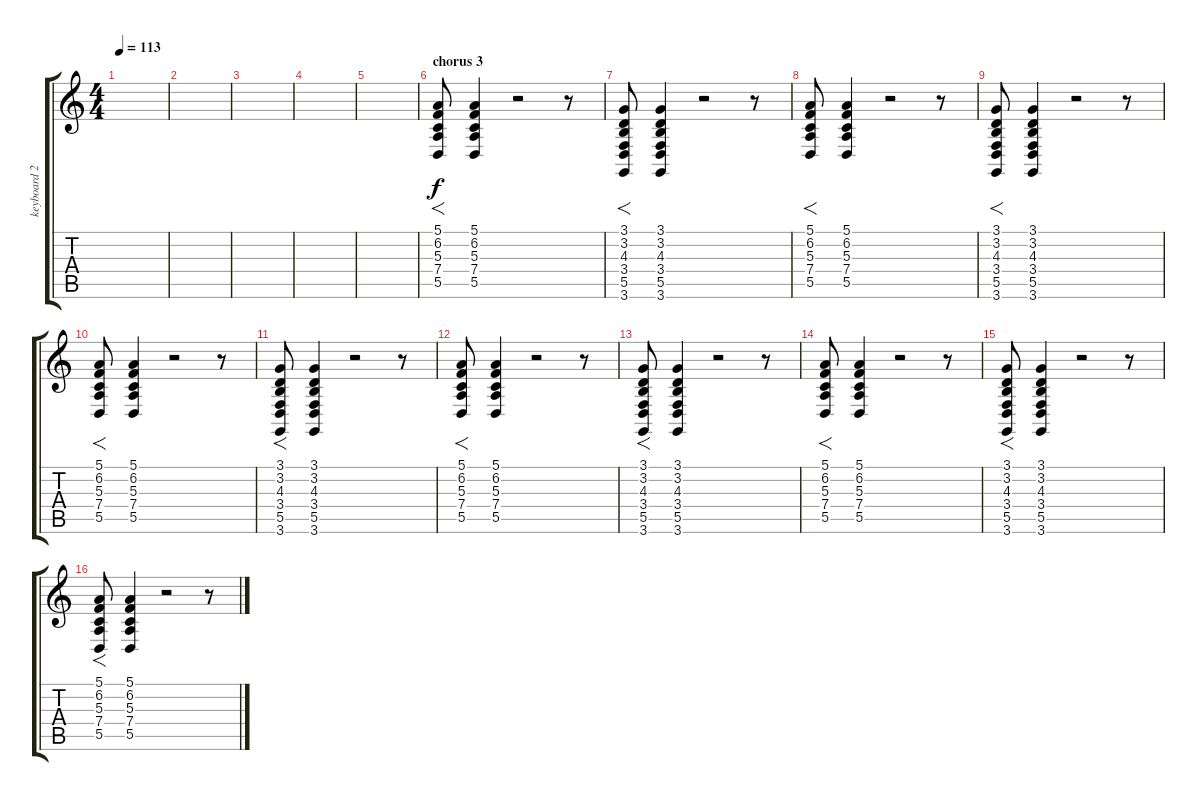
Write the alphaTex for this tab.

\track ("keyboard 2" "keyboard 2") {instrument pad3polysynth}
\staff {score tabs}
\tuning (E4 B3 G3 D3 A2 E2) {hide}
\ts (4 4)
\tempo 113
\clef g2
\ks c
|
|
|
|
|
\section ("" "chorus 3")
(5.1 6.2 5.3 7.4 5.5).8{f} (5.1 6.2 5.3 7.4 5.5).4 r.2 r.8 |
(3.1 3.2 4.3 3.4 5.5 3.6).8{f} (3.1 3.2 4.3 3.4 5.5 3.6).4 r.2 r.8 |
(5.1 6.2 5.3 7.4 5.5).8{f} (5.1 6.2 5.3 7.4 5.5).4 r.2 r.8 |
(3.1 3.2 4.3 3.4 5.5 3.6).8{f} (3.1 3.2 4.3 3.4 5.5 3.6).4 r.2 r.8 |
(5.1 6.2 5.3 7.4 5.5).8{f} (5.1 6.2 5.3 7.4 5.5).4 r.2 r.8 |
(3.1 3.2 4.3 3.4 5.5 3.6).8{f} (3.1 3.2 4.3 3.4 5.5 3.6).4 r.2 r.8 |
(5.1 6.2 5.3 7.4 5.5).8{f} (5.1 6.2 5.3 7.4 5.5).4 r.2 r.8 |
(3.1 3.2 4.3 3.4 5.5 3.6).8{f} (3.1 3.2 4.3 3.4 5.5 3.6).4 r.2 r.8 |
(5.1 6.2 5.3 7.4 5.5).8{f} (5.1 6.2 5.3 7.4 5.5).4 r.2 r.8 |
(3.1 3.2 4.3 3.4 5.5 3.6).8{f} (3.1 3.2 4.3 3.4 5.5 3.6).4 r.2 r.8 |
(5.1 6.2 5.3 7.4 5.5).8{f} (5.1 6.2 5.3 7.4 5.5).4 r.2 r.8
